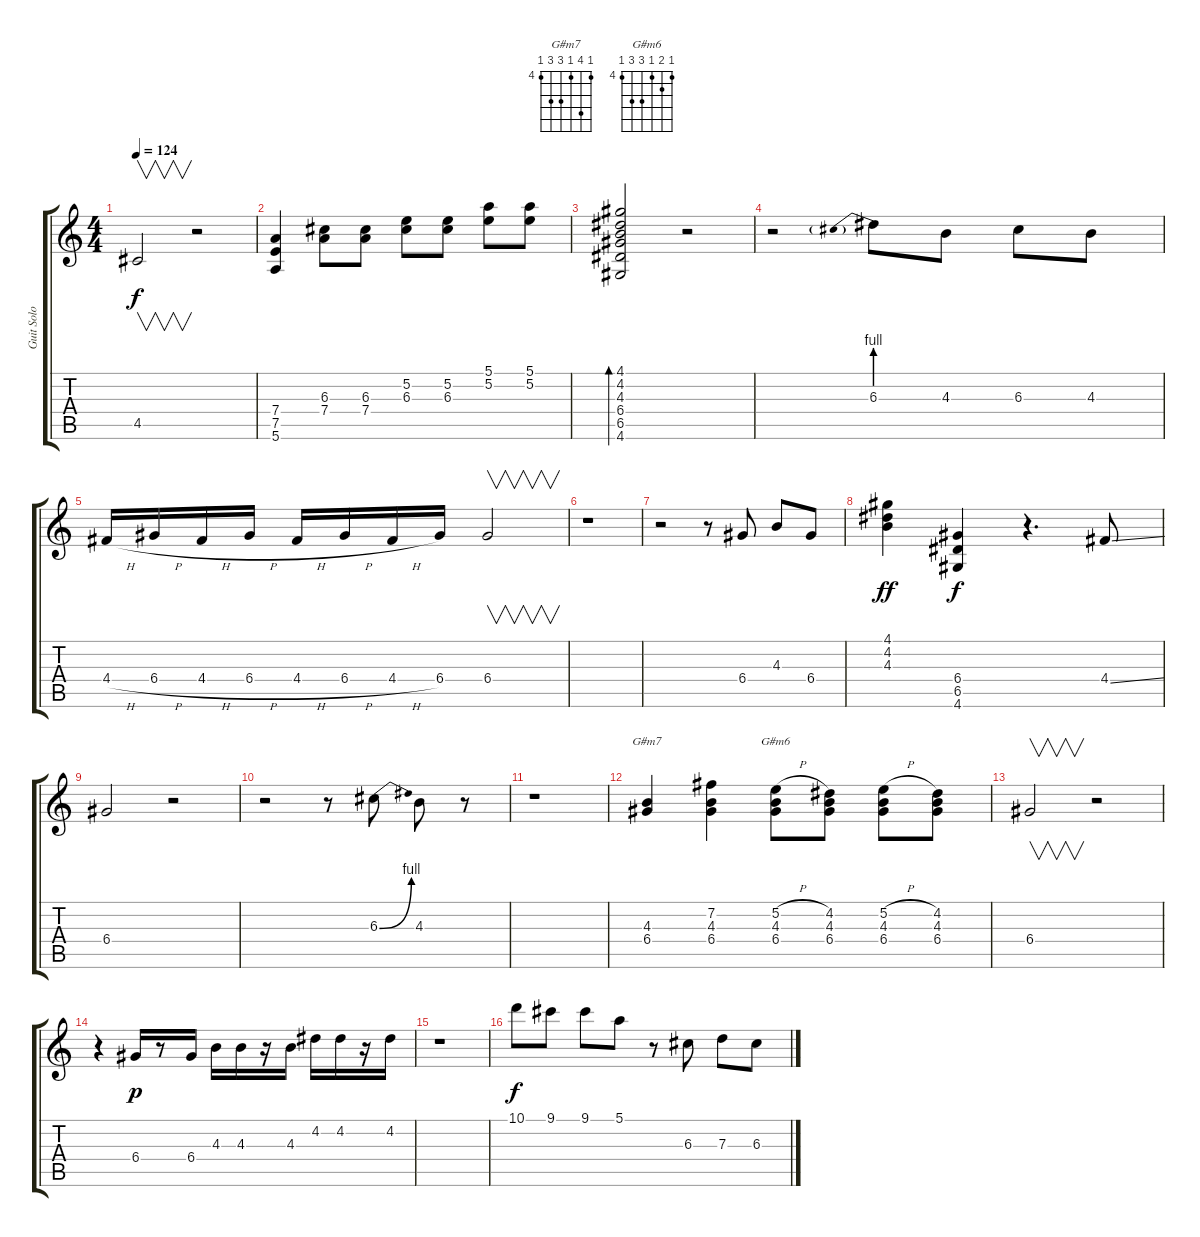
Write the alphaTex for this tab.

\track ("Guit Solo" "Guit Solo") {instrument overdrivenguitar}
\staff {score tabs}
\tuning (E4 B3 G3 D3 A2 E2) {hide}
\chord ("G#m7" 4 7 4 6 6 4) {firstfret 4}
\chord ("G#m6" 4 5 4 6 6 4) {firstfret 4}
\ts (4 4)
\tempo 124
\clef g2
\ks c
4.5.2{v dy f} r.2 |
(7.4 7.5 5.6).4 (6.3 7.4).8 (6.3 7.4).8 (5.2 6.3).8 (5.2 6.3).8 (5.1 5.2).8 (5.1 5.2).8 |
(4.1 4.2 4.3 6.4 6.5 4.6).2{bd 480} r.2 |
r.2 6.3{be (prebend 0 4 60 4)}.8 4.3.8 6.3.8 4.3.8 |
4.4{h}.16 6.4{h}.16 4.4{h}.16 6.4{h}.16 4.4{h}.16 6.4{h}.16 4.4{h}.16 6.4.16 6.4.2{v} |
r.1 |
r.2 r.8 6.4.8 4.3.8 6.4.8 |
(4.1 4.2 4.3).4{dy ff} (6.4 6.5 4.6).4{dy f} r.4{d} 4.4{ss}.8 |
6.4.2 r.2 |
r.2 r.8 6.3{be (bend 0 0 60 4)}.8 4.3.8 r.8 |
r.1 |
(4.3 6.4).4{ch "G#m7"} (7.2 4.3 6.4).4 (5.2{h} 4.3 6.4).8{ch "G#m6"} (4.2 4.3 6.4).8 (5.2{h} 4.3 6.4).8 (4.2 4.3 6.4).8 |
6.4.2{v} r.2 |
r.4 6.4.16{dy p} r.8 6.4.16 4.3.16 4.3.16 r.16 4.3.16 4.2.16 4.2.16 r.16 4.2.16 |
r.1 |
10.1.8{dy f} 9.1.8 9.1.8 5.1.8 r.8 6.3.8 7.3.8 6.3.8
